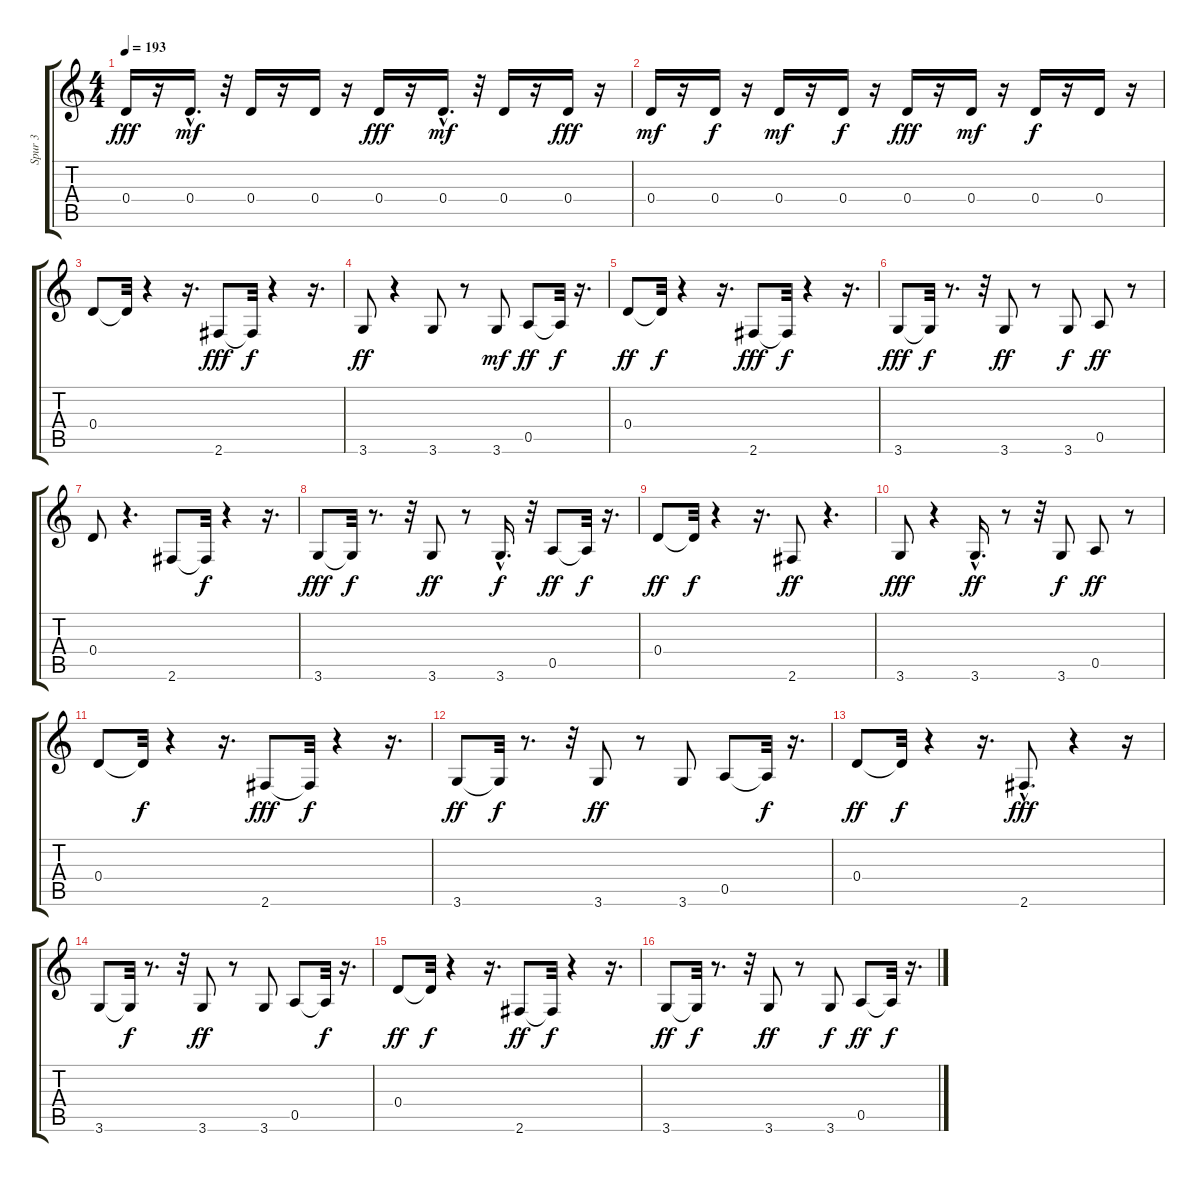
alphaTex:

\track ("Spur 3" "Spur 3") {instrument electricguitarmuted}
\staff {score tabs}
\tuning (E4 B3 G3 D3 A2 E2) {hide}
\ts (4 4)
\tempo 193
\clef g2
\ks c
0.4.16{dy fff} r.16 0.4{hac}.16{d dy mf} r.32 0.4.16 r.16 0.4.16 r.16 0.4.16{dy fff} r.16 0.4{hac}.16{d dy mf} r.32 0.4.16 r.16 0.4.16{dy fff} r.16 |
0.4.16{dy mf} r.16 0.4.16{dy f} r.16 0.4.16{dy mf} r.16 0.4.16{dy f} r.16 0.4.16{dy fff} r.16 0.4.16{dy mf} r.16 0.4.16{dy f} r.16 0.4.16 r.16 |
0.4.8 0.4{t}.32 r.4 r.16{d} 2.6.8{dy fff} 2.6{t}.32{dy f} r.4 r.16{d} |
3.6.8{dy ff} r.4 3.6.8 r.8 3.6.8{dy mf} 0.5.8{dy ff} 0.5{t}.32{dy f} r.16{d} |
0.4.8{dy ff} 0.4{t}.32{dy f} r.4 r.16{d} 2.6.8{dy fff} 2.6{t}.32{dy f} r.4 r.16{d} |
3.6.8{dy fff} 3.6{t}.32{dy f} r.8{d} r.32 3.6.8{dy ff} r.8 3.6.8{dy f} 0.5.8{dy ff} r.8 |
0.4.8 r.4{d} 2.6.8 2.6{t}.32{dy f} r.4 r.16{d} |
3.6.8{dy fff} 3.6{t}.32{dy f} r.8{d} r.32 3.6.8{dy ff} r.8 3.6{hac}.16{d dy f} r.32 0.5.8{dy ff} 0.5{t}.32{dy f} r.16{d} |
0.4.8{dy ff} 0.4{t}.32{dy f} r.4 r.16{d} 2.6.8{dy ff} r.4{d} |
3.6.8{dy fff} r.4 3.6{hac}.16{d dy ff} r.8 r.32 3.6.8{dy f} 0.5.8{dy ff} r.8 |
0.4.8 0.4{t}.32{dy f} r.4 r.16{d} 2.6.8{dy fff} 2.6{t}.32{dy f} r.4 r.16{d} |
3.6.8{dy ff} 3.6{t}.32{dy f} r.8{d} r.32 3.6.8{dy ff} r.8 3.6.8 0.5.8 0.5{t}.32{dy f} r.16{d} |
0.4.8{dy ff} 0.4{t}.32{dy f} r.4 r.16{d} 2.6{hac}.8{d dy fff} r.4 r.16 |
3.6.8 3.6{t}.32{dy f} r.8{d} r.32 3.6.8{dy ff} r.8 3.6.8 0.5.8 0.5{t}.32{dy f} r.16{d} |
0.4.8{dy ff} 0.4{t}.32{dy f} r.4 r.16{d} 2.6.8{dy ff} 2.6{t}.32{dy f} r.4 r.16{d} |
3.6.8{dy ff} 3.6{t}.32{dy f} r.8{d} r.32 3.6.8{dy ff} r.8 3.6.8{dy f} 0.5.8{dy ff} 0.5{t}.32{dy f} r.16{d}
